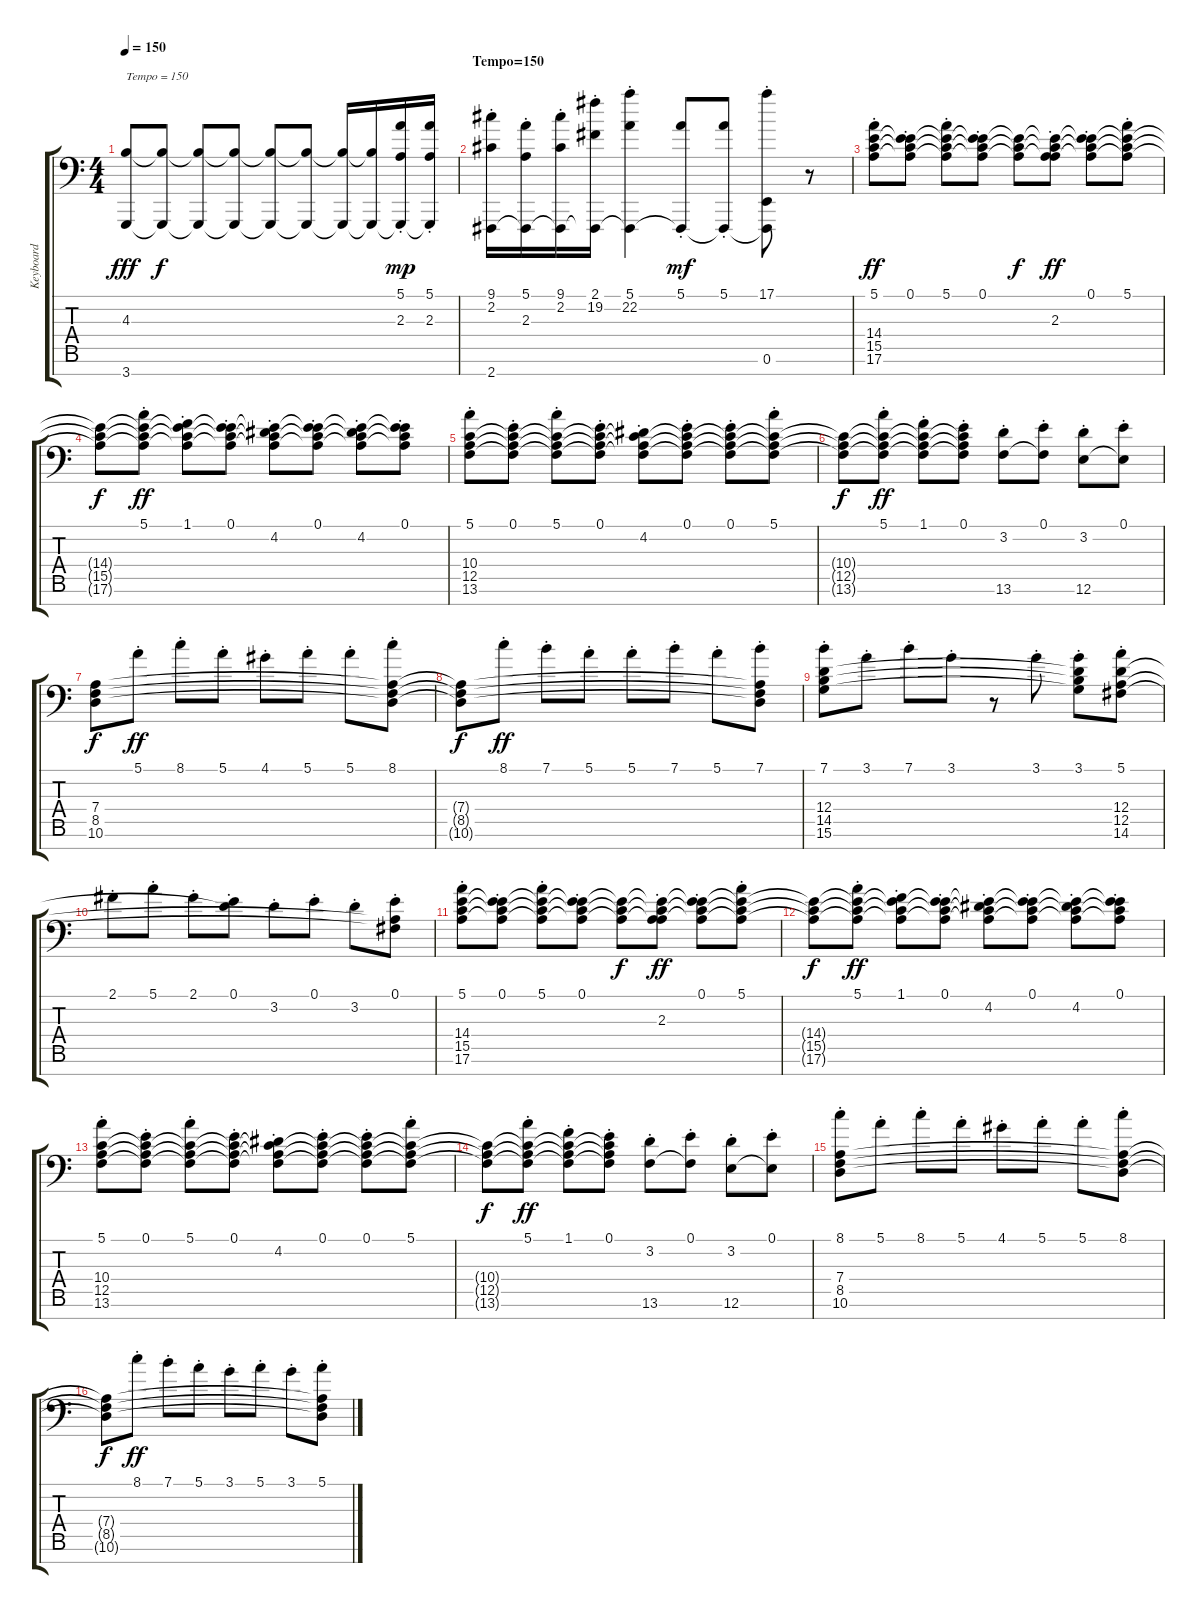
\track ("Keyboard" "Keyboard") {instrument stringensemble1}
\staff {score tabs}
\tuning (E4 B3 G3 D3 A2 E2 E1) {hide}
\ts (4 4)
\tempo 150
\clef f4
\ks c
(4.3 3.7).8{txt "Tempo = 150" dy fff} (4.3{t} 3.7{t}).8{dy f} (4.3{t} 3.7{t}).8 (4.3{t} 3.7{t}).8 (4.3{t} 3.7{t}).8 (4.3{t} 3.7{t}).8 (4.3{t} 3.7{t}).16 (4.3{t} 3.7{t}).16 (5.1{st} 2.3{st} 3.7{t}).16{dy mp} (5.1{st} 2.3{st} 3.7{t}).16 |
\section ("" "Tempo=150")
(9.1{st} 2.2{st} 2.7).16 (5.1{st} 2.3{st} 2.7{t}).16 (9.1{st} 2.2{st} 2.7{t}).16 (2.1{st} 19.2{st} 2.7{t}).16 (5.1{st} 22.2{st} 2.7{t}).4 (5.1{st} 2.7{t}).8{dy mf} (5.1{st} 2.7{t}).8 (17.1{st} 0.6 2.7{t}).8 r.8 |
(5.1{st} 14.4 15.5 17.6).8{dy ff} (0.1{st} 14.4{t} 15.5{t} 17.6{t}).8 (5.1{st} 14.4{t} 15.5{t} 17.6{t}).8 (0.1{st} 14.4{t} 15.5{t} 17.6{t}).8 (14.4{t} 15.5{t} 17.6{t}).8{dy f} (2.3{st} 14.4{t} 15.5{t} 17.6{t}).8{dy ff} (0.1{st} 14.4{t} 15.5{t} 17.6{t}).8 (5.1{st} 14.4{t} 15.5{t} 17.6{t}).8 |
(14.4{t} 15.5{t} 17.6{t}).8{dy f} (5.1{st} 14.4{t} 15.5{t} 17.6{t}).8{dy ff} (1.1{st} 14.4{t} 15.5{t} 17.6{t}).8 (0.1{st} 14.4{t} 15.5{t} 17.6{t}).8 (4.2{st} 14.4{t} 15.5{t} 17.6{t}).8 (0.1{st} 14.4{t} 15.5{t} 17.6{t}).8 (4.2{st} 14.4{t} 15.5{t} 17.6{t}).8 (0.1{st} 14.4{t} 15.5{t} 17.6{t}).8 |
(5.1{st} 10.4 12.5 13.6).8 (0.1{st} 10.4{t} 12.5{t} 13.6{t}).8 (5.1{st} 10.4{t} 12.5{t} 13.6{t}).8 (0.1{st} 10.4{t} 12.5{t} 13.6{t}).8 (4.2{st} 10.4{t} 12.5{t} 13.6{t}).8 (0.1{st} 10.4{t} 12.5{t} 13.6{t}).8 (0.1{st} 10.4{t} 12.5{t} 13.6{t}).8 (5.1{st} 10.4{t} 12.5{t} 13.6{t}).8 |
(10.4{t} 12.5{t} 13.6{t}).8{dy f} (5.1{st} 10.4{t} 12.5{t} 13.6{t}).8{dy ff} (1.1{st} 10.4{t} 12.5{t} 13.6{t}).8 (0.1{st} 10.4{t} 12.5{t} 13.6{t}).8 (3.2{st} 13.6).8 (0.1{st} 13.6{t}).8 (3.2{st} 12.6).8 (0.1{st} 12.6{t}).8 |
(7.4 8.5 10.6).8{dy f} 5.1{st}.8{dy ff} 8.1{st}.8 5.1{st}.8 4.1{st}.8 5.1{st}.8 5.1{st}.8 (8.1{st} 7.4{t} 8.5{t} 10.6{t}).8 |
(7.4{t} 8.5{t} 10.6{t}).8{dy f} 8.1{st}.8{dy ff} 7.1{st}.8 5.1{st}.8 5.1{st}.8 7.1{st}.8 5.1{st}.8 (7.1{st} 7.4{t} 8.5{t} 10.6{t}).8 |
(7.1{st} 12.4 14.5 15.6).8 3.1{st}.8 7.1{st}.8 3.1{st}.8 r.8 3.1{st}.8 (3.1{st} 12.4{t} 14.5{t} 15.6{t}).8 (5.1{st} 12.4 12.5 14.6).8 |
2.1{st}.8 5.1{st}.8 2.1{st}.8 (0.1{st} 12.4{t}).8 3.2{st}.8 0.1{st}.8 3.2{st}.8 (0.1{st} 12.5{t} 14.6{t}).8 |
(5.1{st} 14.4 15.5 17.6).8 (0.1{st} 14.4{t} 15.5{t} 17.6{t}).8 (5.1{st} 14.4{t} 15.5{t} 17.6{t}).8 (0.1{st} 14.4{t} 15.5{t} 17.6{t}).8 (14.4{t} 15.5{t} 17.6{t}).8{dy f} (2.3{st} 14.4{t} 15.5{t} 17.6{t}).8{dy ff} (0.1{st} 14.4{t} 15.5{t} 17.6{t}).8 (5.1{st} 14.4{t} 15.5{t} 17.6{t}).8 |
(14.4{t} 15.5{t} 17.6{t}).8{dy f} (5.1{st} 14.4{t} 15.5{t} 17.6{t}).8{dy ff} (1.1{st} 14.4{t} 15.5{t} 17.6{t}).8 (0.1{st} 14.4{t} 15.5{t} 17.6{t}).8 (4.2{st} 14.4{t} 15.5{t} 17.6{t}).8 (0.1{st} 14.4{t} 15.5{t} 17.6{t}).8 (4.2{st} 14.4{t} 15.5{t} 17.6{t}).8 (0.1{st} 14.4{t} 15.5{t} 17.6{t}).8 |
(5.1{st} 10.4 12.5 13.6).8 (0.1{st} 10.4{t} 12.5{t} 13.6{t}).8 (5.1{st} 10.4{t} 12.5{t} 13.6{t}).8 (0.1{st} 10.4{t} 12.5{t} 13.6{t}).8 (4.2{st} 10.4{t} 12.5{t} 13.6{t}).8 (0.1{st} 10.4{t} 12.5{t} 13.6{t}).8 (0.1{st} 10.4{t} 12.5{t} 13.6{t}).8 (5.1{st} 10.4{t} 12.5{t} 13.6{t}).8 |
(10.4{t} 12.5{t} 13.6{t}).8{dy f} (5.1{st} 10.4{t} 12.5{t} 13.6{t}).8{dy ff} (1.1{st} 10.4{t} 12.5{t} 13.6{t}).8 (0.1{st} 10.4{t} 12.5{t} 13.6{t}).8 (3.2{st} 13.6).8 (0.1{st} 13.6{t}).8 (3.2{st} 12.6).8 (0.1{st} 12.6{t}).8 |
(8.1{st} 7.4 8.5 10.6).8 5.1{st}.8 8.1{st}.8 5.1{st}.8 4.1{st}.8 5.1{st}.8 5.1{st}.8 (8.1{st} 7.4{t} 8.5{t} 10.6{t}).8 |
(7.4{t} 8.5{t} 10.6{t}).8{dy f} 8.1{st}.8{dy ff} 7.1{st}.8 5.1{st}.8 3.1{st}.8 5.1{st}.8 3.1{st}.8 (5.1{st} 7.4{t} 8.5{t} 10.6{t}).8
